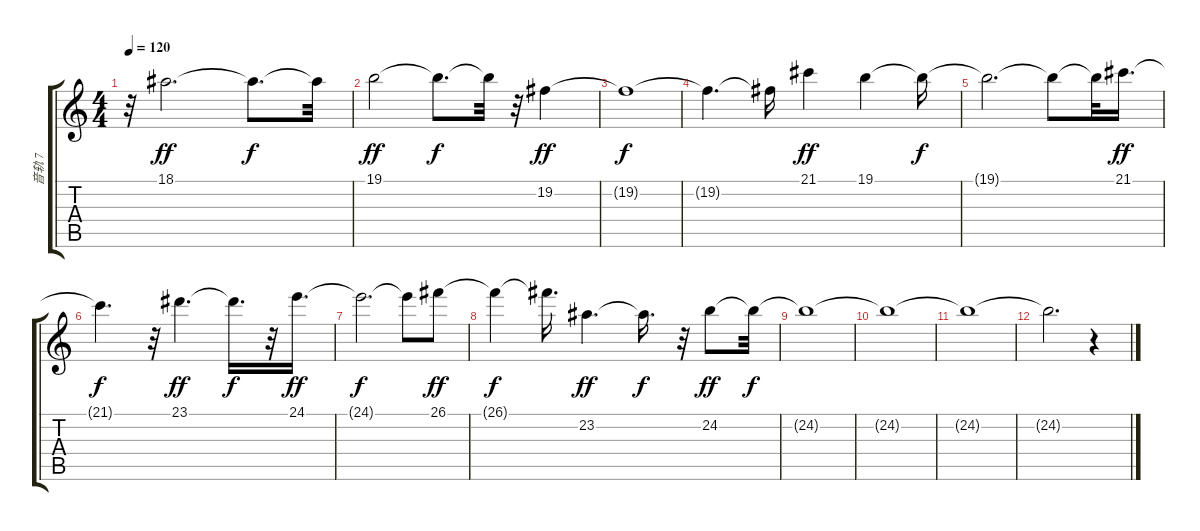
\track ("音轨 7" "音轨 7") {instrument stringensemble1}
\staff {score tabs}
\tuning (E4 B3 G3 D3 A2 E2) {hide}
\ts (4 4)
\tempo 120
\clef g2
\ks c
r.32{dy ppp} 18.1.2{d dy ff} 18.1{t}.8{d dy f} 18.1{t}.32 |
19.1.2{dy ff} 19.1{t}.8{d dy f} 19.1{t}.32 r.32 19.2.4{dy ff} |
19.2{t}.1{dy f} |
19.2{t}.4{d} 19.2{t}.16 21.1.4{dy ff} 19.1.4 19.1{t}.16{dy f} |
19.1{t}.2{d} 19.1{t}.8 19.1{t}.32 21.1.16{d dy ff} |
21.1{t}.4{d dy f} r.32 23.1.4{d dy ff} 23.1{t}.16{d dy f} r.32 24.1.16{d dy ff} |
24.1{t}.2{d dy f} 24.1{t}.8 26.1.8{dy ff} |
26.1{t}.4{dy f} 26.1{t}.16{d} 23.2.4{d dy ff} 23.2{t}.16{d dy f} r.32 24.2.8{dy ff} 24.2{t}.32{dy f} |
24.2{t}.1 |
24.2{t}.1 |
24.2{t}.1 |
24.2{t}.2{d} r.4
